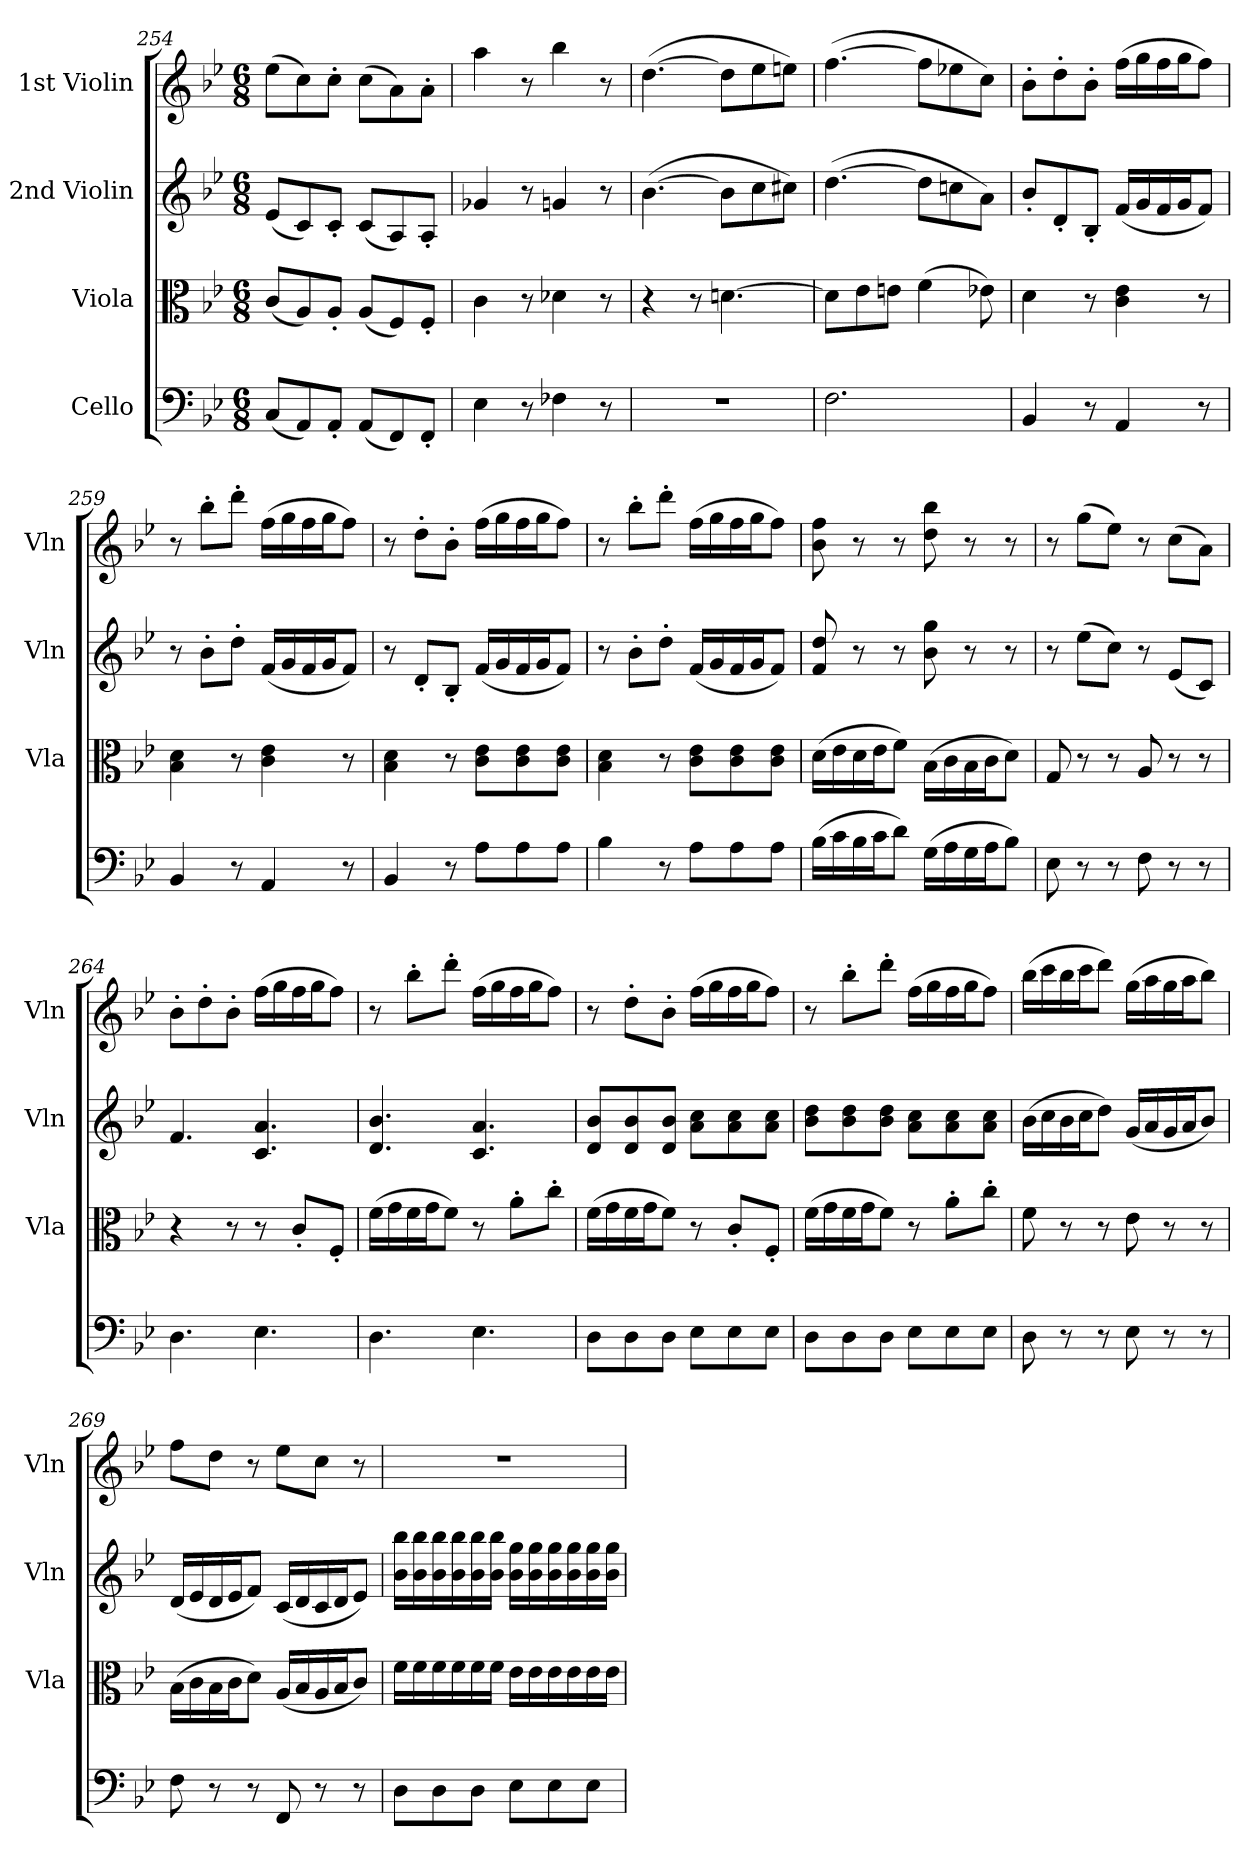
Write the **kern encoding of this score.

**kern	**kern	**kern	**kern
*part4	*part3	*part2	*part1
*staff4	*staff3	*staff2	*staff1
*I"Cello	*I"Viola	*I"2nd Violin	*I"1st Violin
*	*I'Vla	*I'Vln	*I'Vln
*clefF4	*clefC3	*clefG2	*clefG2
*k[b-e-]	*k[b-e-]	*k[b-e-]	*k[b-e-]
*B-:	*B-:	*B-:	*B-:
*M6/8	*M6/8	*M6/8	*M6/8
=254	=254	=254	=254
(8CL	(8cL	(8e-L	(8ee-L
8AA)	8A)	8c)	8cc)
8AA'J	8A'J	8c'J	8cc'J
(8AAL	(8AL	(8cL	(8ccL
8FF)	8F)	8A)	8a)
8FF'J	8F'J	8A'J	8a'J
=255	=255	=255	=255
4E-	4c	4g-X	4aa
8r	8r	8r	8r
4F-X	4d-X	4gn	4bb-
8r	8r	8r	8r
=256	=256	=256	=256
2.r	4r	([4.b-	([4.dd
.	8r	.	.
.	[4.dn	8b-L]	8ddL]
.	.	8cc	8ee-
.	.	8cc#XJ)	8eenJ)
=257	=257	=257	=257
2.F	8dL]	([4.dd	([4.ff
.	8e-	.	.
.	8enJ	.	.
.	(4f	8ddL]	8ffL]
.	.	8ccn	8ee-X
.	8e-X)	8aJ)	8ccJ)
=258	=258	=258	=258
4BB-	4d	8b-'L	8b-'L
.	.	8d'	8dd'
8r	8r	8B-'J	8b-'J
4AA	4c 4e-	(16fLL	(16ffLL
.	.	16g	16gg
.	.	16f	16ff
.	.	16gJ	16ggJ
8r	8r	8fJ)	8ffJ)
=259	=259	=259	=259
4BB-	4B- 4d	8r	8r
.	.	8b-'L	8bb-'L
8r	8r	8dd'J	8ddd'J
4AA	4c 4e-	(16fLL	(16ffLL
.	.	16g	16gg
.	.	16f	16ff
.	.	16gJ	16ggJ
8r	8r	8fJ)	8ffJ)
=260	=260	=260	=260
4BB-	4B- 4d	8r	8r
.	.	8d'L	8dd'L
8r	8r	8B-'J	8b-'J
8AL	8c 8e-L	(16fLL	(16ffLL
.	.	16g	16gg
8A	8c 8e-	16f	16ff
.	.	16gJ	16ggJ
8AJ	8c 8e-J	8fJ)	8ffJ)
=261	=261	=261	=261
4B-	4B- 4d	8r	8r
.	.	8b-'L	8bb-'L
8r	8r	8dd'J	8ddd'J
8AL	8c 8e-L	(16fLL	(16ffLL
.	.	16g	16gg
8A	8c 8e-	16f	16ff
.	.	16gJ	16ggJ
8AJ	8c 8e-J	8fJ)	8ffJ)
=262	=262	=262	=262
(16B-LL	(16dLL	8f 8dd	8b- 8ff
16c	16e-	.	.
16B-	16d	8r	8r
16cJ	16e-J	.	.
8dJ)	8fJ)	8r	8r
(16GLL	(16B-LL	8b- 8gg	8dd 8bb-
16A	16c	.	.
16G	16B-	8r	8r
16AJ	16cJ	.	.
8B-J)	8dJ)	8r	8r
=263	=263	=263	=263
8E-	8G	8r	8r
8r	8r	(8ee-L	(8ggL
8r	8r	8ccJ)	8ee-J)
8F	8A	8r	8r
8r	8r	(8e-L	(8ccL
8r	8r	8cJ)	8aJ)
=264	=264	=264	=264
4.D	4r	4.f	8b-'L
.	.	.	8dd'
.	8r	.	8b-'J
4.E-	8r	4.c 4.a	(16ffLL
.	.	.	16gg
.	8c'L	.	16ff
.	.	.	16ggJ
.	8F'J	.	8ffJ)
=265	=265	=265	=265
4.D	(16fLL	4.d 4.b-	8r
.	16g	.	.
.	16f	.	8bb-'L
.	16gJ	.	.
.	8fJ)	.	8ddd'J
4.E-	8r	4.c 4.a	(16ffLL
.	.	.	16gg
.	8a'L	.	16ff
.	.	.	16ggJ
.	8cc'J	.	8ffJ)
=266	=266	=266	=266
8DL	(16fLL	8d 8b-L	8r
.	16g	.	.
8D	16f	8d 8b-	8dd'L
.	16gJ	.	.
8DJ	8fJ)	8d 8b-J	8b-'J
8E-L	8r	8a 8ccL	(16ffLL
.	.	.	16gg
8E-	8c'L	8a 8cc	16ff
.	.	.	16ggJ
8E-J	8F'J	8a 8ccJ	8ffJ)
=267	=267	=267	=267
8DL	(16fLL	8b- 8ddL	8r
.	16g	.	.
8D	16f	8b- 8dd	8bb-'L
.	16gJ	.	.
8DJ	8fJ)	8b- 8ddJ	8ddd'J
8E-L	8r	8a 8ccL	(16ffLL
.	.	.	16gg
8E-	8a'L	8a 8cc	16ff
.	.	.	16ggJ
8E-J	8cc'J	8a 8ccJ	8ffJ)
=268	=268	=268	=268
8D	8f	(16b-LL	(16bb-LL
.	.	16cc	16ccc
8r	8r	16b-	16bb-
.	.	16ccJ	16cccJ
8r	8r	8ddJ)	8dddJ)
8E-	8e-	(16gLL	(16ggLL
.	.	16a	16aa
8r	8r	16g	16gg
.	.	16aJ	16aaJ
8r	8r	8b-J)	8bb-J)
=269	=269	=269	=269
8F	(16B-LL	(16dLL	8ffL
.	16c	16e-	.
8r	16B-	16d	8ddJ
.	16cJ	16e-J	.
8r	8dJ)	8fJ)	8r
8FF	(16ALL	(16cLL	8ee-L
.	16B-	16d	.
8r	16A	16c	8ccJ
.	16B-J	16dJ	.
8r	8cJ)	8e-J)	8r
=270	=270	=270	=270
8DL	16fLL	16b- 16bb-LL	2.r
.	16f	16b- 16bb-	.
8D	16f	16b- 16bb-	.
.	16f	16b- 16bb-	.
8DJ	16f	16b- 16bb-	.
.	16fJJ	16b- 16bb-JJ	.
8E-L	16e-LL	16b- 16ggLL	.
.	16e-	16b- 16gg	.
8E-	16e-	16b- 16gg	.
.	16e-	16b- 16gg	.
8E-J	16e-	16b- 16gg	.
.	16e-JJ	16b- 16ggJJ	.
=	=	=	=
*-	*-	*-	*-
